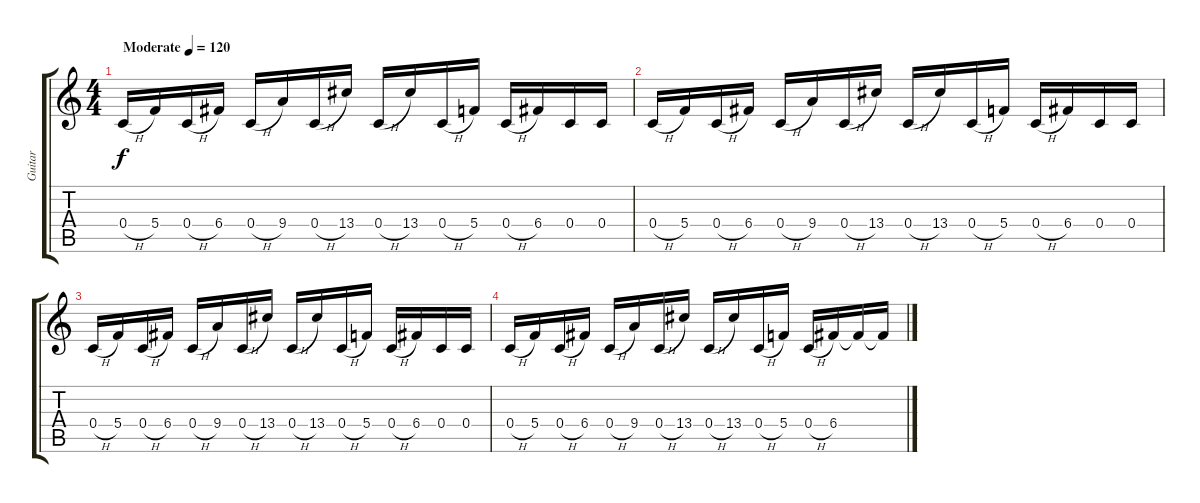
\track ("Guitar" "Guitar") {instrument overdrivenguitar}
\staff {score tabs}
\tuning (D4 A3 F3 C3 G2 C2) {hide}
\ts (4 4)
\tempo (120 "Moderate")
\clef g2
\ks c
0.4{h}.16{dy f instrument overdrivenguitar} 5.4.16 0.4{h}.16 6.4.16 0.4{h}.16 9.4.16 0.4{h}.16 13.4.16 0.4{h}.16 13.4.16 0.4{h}.16 5.4.16 0.4{h}.16 6.4.16 0.4.16 0.4.16 |
0.4{h}.16 5.4.16 0.4{h}.16 6.4.16 0.4{h}.16 9.4.16 0.4{h}.16 13.4.16 0.4{h}.16 13.4.16 0.4{h}.16 5.4.16 0.4{h}.16 6.4.16 0.4.16 0.4.16 |
0.4{h}.16 5.4.16 0.4{h}.16 6.4.16 0.4{h}.16 9.4.16 0.4{h}.16 13.4.16 0.4{h}.16 13.4.16 0.4{h}.16 5.4.16 0.4{h}.16 6.4.16 0.4.16 0.4.16 |
0.4{h}.16 5.4.16 0.4{h}.16 6.4.16 0.4{h}.16 9.4.16 0.4{h}.16 13.4.16 0.4{h}.16 13.4.16 0.4{h}.16 5.4.16 0.4{h}.16 6.4.16 6.4{t}.16 6.4{t}.16
